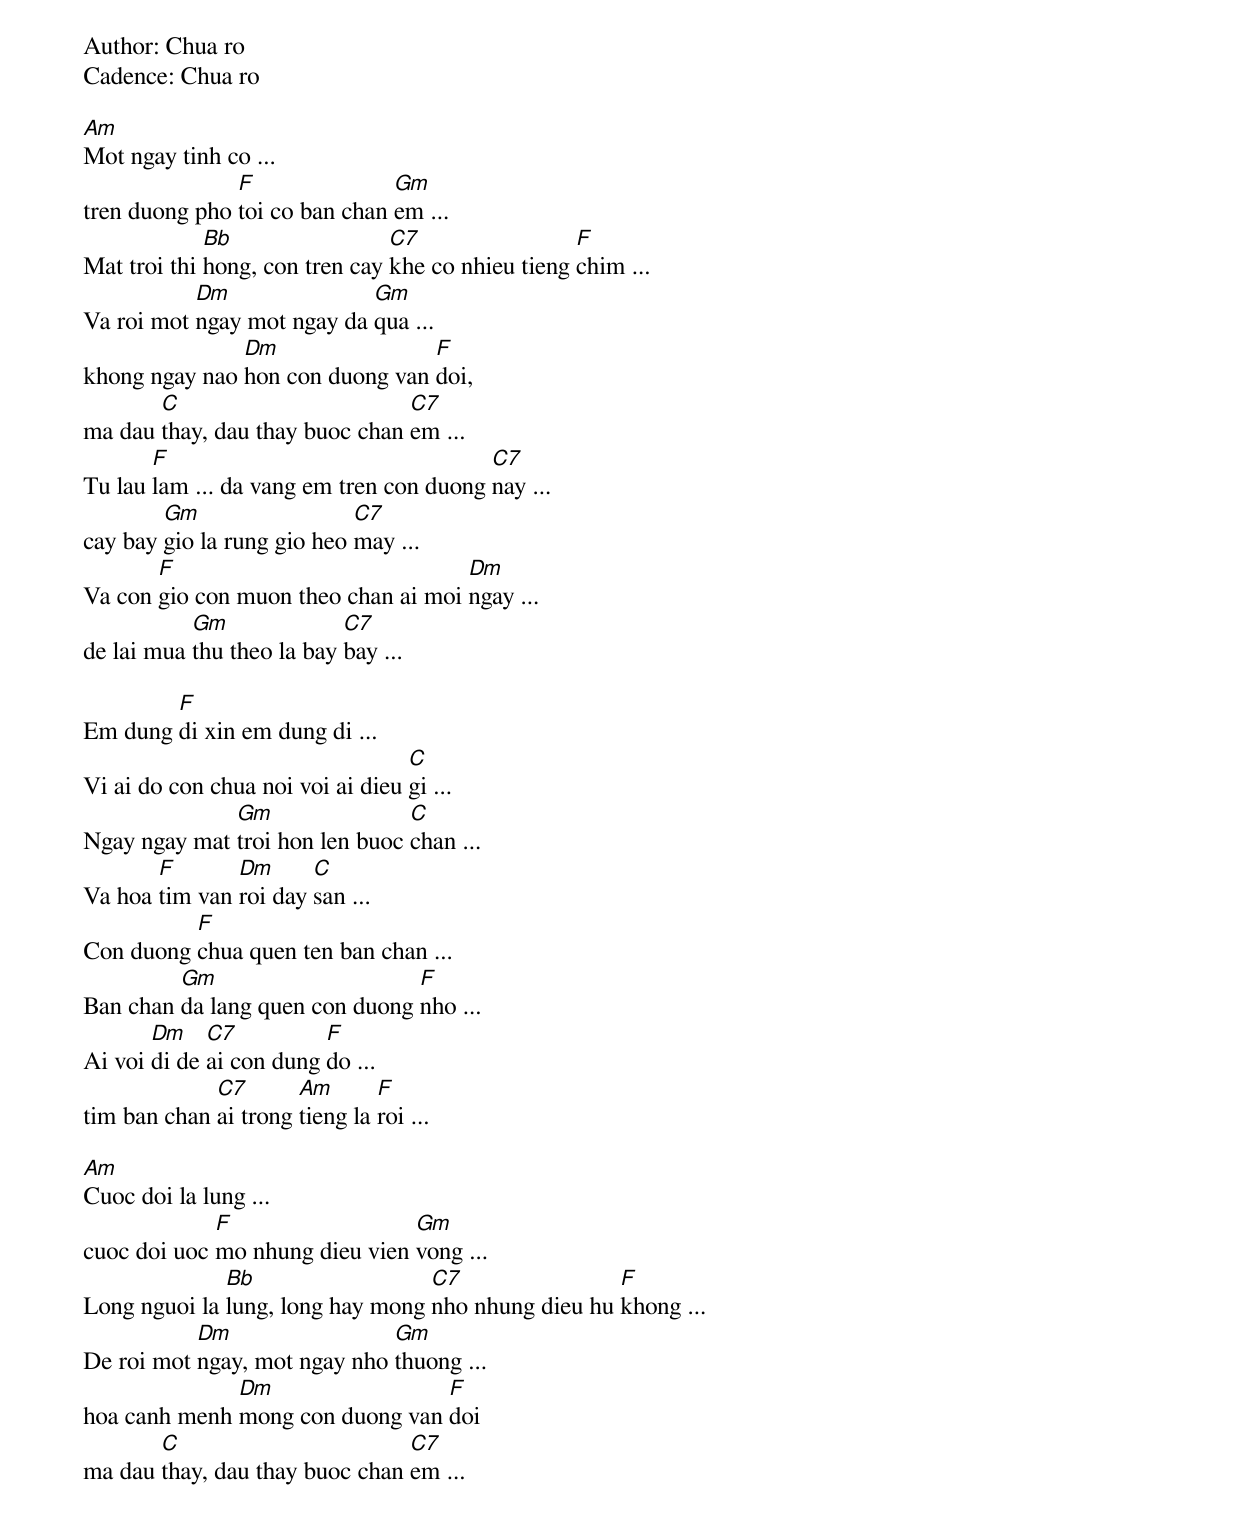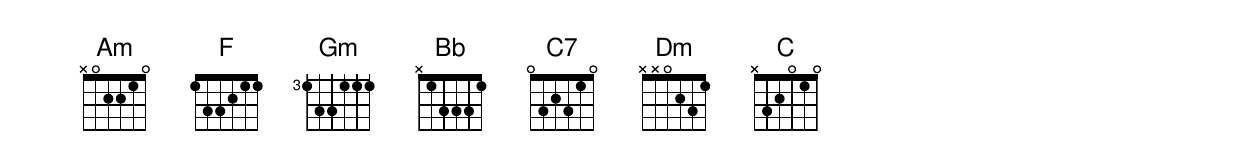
Author: Chua ro
Cadence: Chua ro

[Am]Mot ngay tinh co ...
tren duong pho [F]toi co ban chan [Gm]em ...
Mat troi thi [Bb]hong, con tren cay [C7]khe co nhieu tieng [F]chim ...
Va roi mot [Dm]ngay mot ngay da [Gm]qua ...
khong ngay nao [Dm]hon con duong van [F]doi,
ma dau [C]thay, dau thay buoc chan [C7]em ...
Tu lau [F]lam ... da vang em tren con duong [C7]nay ...
cay bay [Gm]gio la rung gio heo [C7]may ...
Va con [F]gio con muon theo chan ai moi [Dm]ngay ...
de lai mua [Gm]thu theo la bay [C7]bay ...

Em dung [F]di xin em dung di ...
Vi ai do con chua noi voi ai dieu [C]gi ...
Ngay ngay mat [Gm]troi hon len buoc [C]chan ...
Va hoa [F]tim van [Dm]roi day [C]san ...
Con duong [F]chua quen ten ban chan ...
Ban chan [Gm]da lang quen con duong [F]nho ...
Ai voi [Dm]di de [C7]ai con dung [F]do ...
tim ban chan [C7]ai trong [Am]tieng la [F]roi ...

[Am]Cuoc doi la lung ...
cuoc doi uoc [F]mo nhung dieu vien [Gm]vong ...
Long nguoi la [Bb]lung, long hay mong [C7]nho nhung dieu hu [F]khong ...
De roi mot [Dm]ngay, mot ngay nho [Gm]thuong ...
hoa canh menh [Dm]mong con duong van [F]doi
ma dau [C]thay, dau thay buoc chan [C7]em ...
